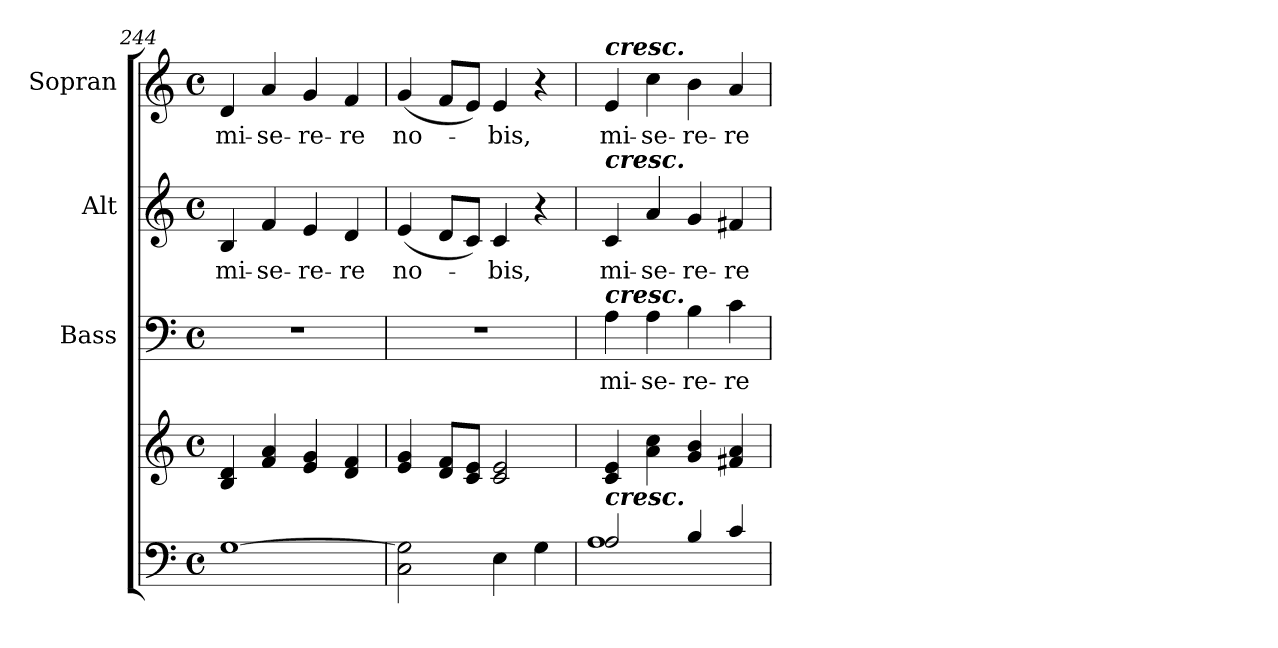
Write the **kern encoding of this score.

**kern	**kern	**kern	**text	**kern	**text	**kern	**text
*part4	*part4	*part3	*part3	*part2	*part2	*part1	*part1
*staff5	*staff4	*staff3	*staff3	*staff2	*staff2	*staff1	*staff1
*	*	*I"Bass	*	*I"Alt	*	*I"Sopran	*
*	*	*I'B.	*	*I'A	*	*I'S	*
!!LO:LB:g=z
*clefF4	*clefG2	*clefF4	*	*clefG2	*	*clefG2	*
*k[]	*k[]	*k[]	*	*k[]	*	*k[]	*
*C:	*C:	*C:	*	*C:	*	*C:	*
*M4/4	*M4/4	*M4/4	*	*M4/4	*	*M4/4	*
*met(c)	*met(c)	*met(c)	*	*met(c)	*	*met(c)	*
=244	=244	=244	=244	=244	=244	=244	=244
!	!	!	!	!	!LO:LY:b	!	!LO:LY:b
[1G	4B/ 4d/	1r	.	4B/	mi-	4d/	mi-
!	!	!	!	!	!LO:LY:b	!	!LO:LY:b
.	4f/ 4a/	.	.	4f/	-se-	4a/	-se-
!	!	!	!	!	!LO:LY:b	!	!LO:LY:b
.	4e/ 4g/	.	.	4e/	-re-	4g/	-re-
!	!	!	!	!	!LO:LY:b	!	!LO:LY:b
.	4d/ 4f/	.	.	4d/	-re	4f/	-re
=245	=245	=245	=245	=245	=245	=245	=245
!	!	!	!	!	!LO:LY:b	!	!LO:LY:b
2C\ 2G\]	4e/ 4g/	1r	.	(<4e/	no-	(<4g/	no-
.	8d/ 8f/L	.	.	8d/L	.	8f/L	.
.	8c/ 8e/J	.	.	8c/J)	.	8e/J)	.
!	!	!	!	!	!LO:LY:b	!	!LO:LY:b
4E\	2c/ 2e/	.	.	4c/	-bis,	4e/	-bis,
4G\	.	.	.	4r	.	4r	.
=246	=246	=246	=246	=246	=246	=246	=246
*^	*	*	*	*	*	*	*
!	!	!	!	!	!	!	!LO:TX:a:Bi:t=cresc.	!
!	!	!	!	!	!LO:TX:a:Bi:t=cresc.	!	!	!
!	!	!	!LO:TX:a:Bi:t=cresc.	!	!	!	!	!
!	!	!LO:TX:b:Bi:t=cresc.	!	!	!	!	!	!
!	!	!	!	!LO:LY:b	!	!LO:LY:b	!	!LO:LY:b
2A/	1A	4c/ 4e/	4A\	mi-	4c/	mi-	4e/	mi-
!	!	!	!	!LO:LY:b	!	!LO:LY:b	!	!LO:LY:b
.	.	4a\ 4cc\	4A\	-se-	4a/	-se-	4cc\	-se-
!	!	!	!	!LO:LY:b	!	!LO:LY:b	!	!LO:LY:b
4B/	.	4g/ 4b/	4B\	-re-	4g/	-re-	4b\	-re-
!	!	!	!	!LO:LY:b	!	!LO:LY:b	!	!LO:LY:b
4c/	.	4f#X/ 4a/	4c\	-re	4f#X/	-re	4a/	-re
*v	*v	*	*	*	*	*	*	*
=	=	=	=	=	=	=	=
*-	*-	*-	*-	*-	*-	*-	*-
